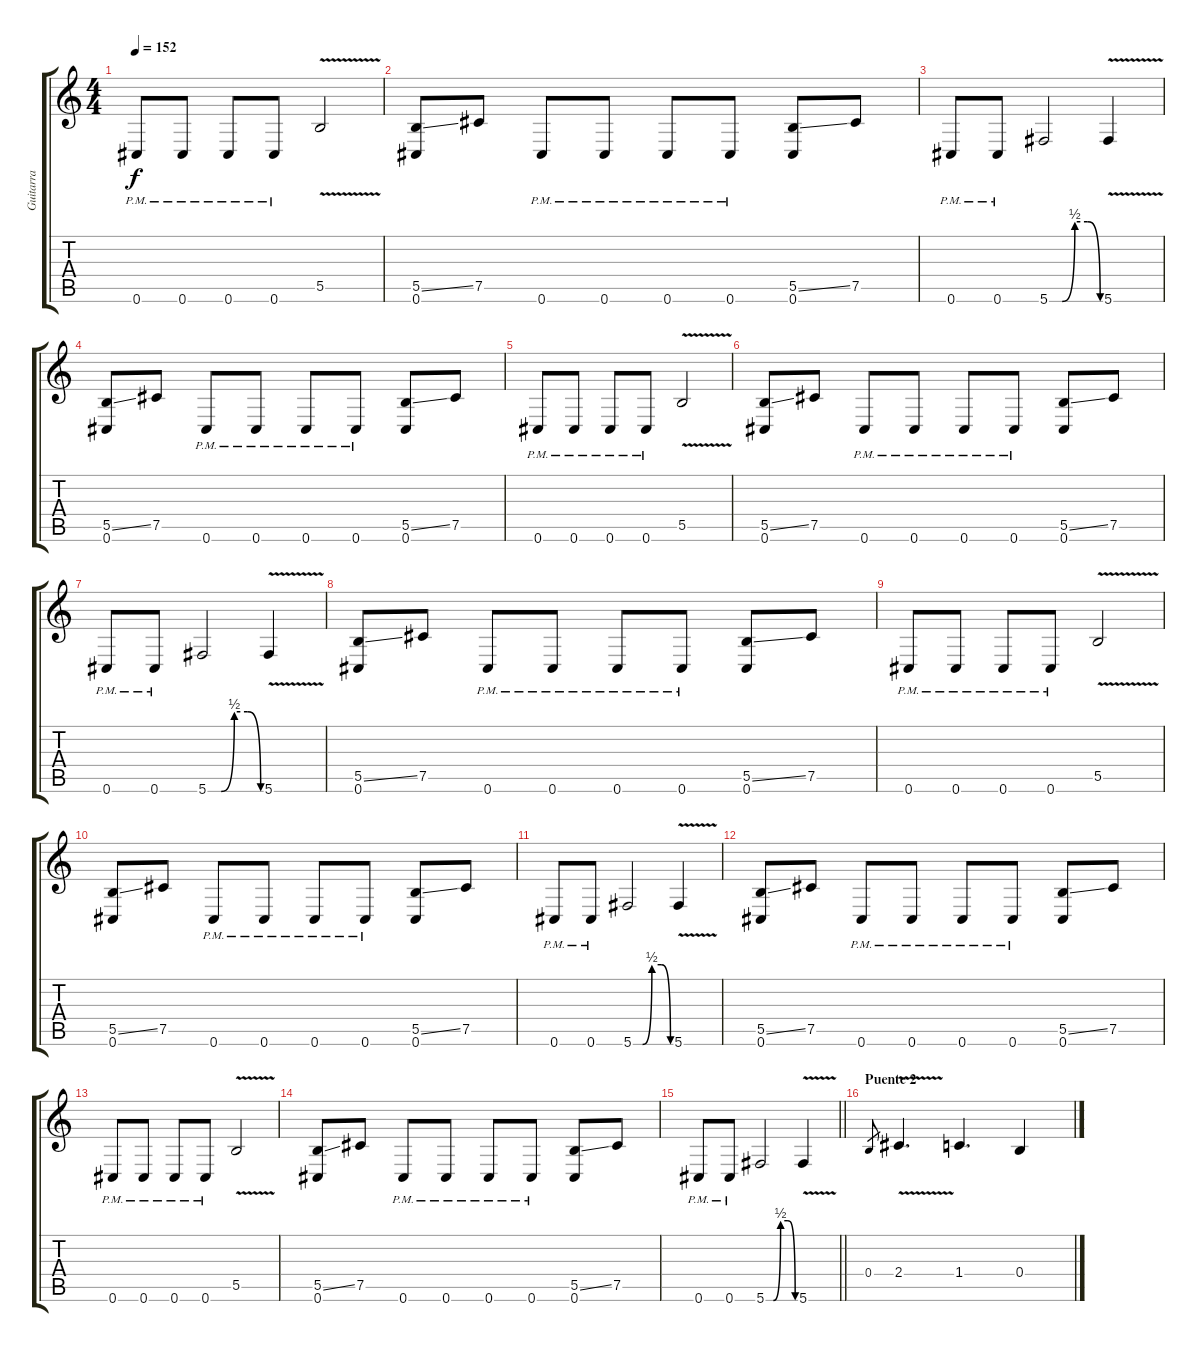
\track ("Guitarra" "Guitarra") {instrument distortionguitar}
\staff {score tabs}
\tuning (Db4 Ab3 E3 B2 Gb2 Db2) {hide}
\ts (4 4)
\tempo 152
\clef g2
\ks c
0.6{pm}.8{dy f} 0.6{pm}.8 0.6{pm}.8 0.6{pm}.8 5.5{v}.2 |
(5.5{ss} 0.6).8 7.5.8 0.6{pm}.8 0.6{pm}.8 0.6{pm}.8 0.6{pm}.8 (5.5{ss} 0.6).8 7.5.8 |
0.6{pm}.8 0.6{pm}.8 5.6{be (custom 0 0 15 0 30 2 45 2 60 0)}.2 5.6{v}.4 |
(5.5{ss} 0.6).8 7.5.8 0.6{pm}.8 0.6{pm}.8 0.6{pm}.8 0.6{pm}.8 (5.5{ss} 0.6).8 7.5.8 |
0.6{pm}.8 0.6{pm}.8 0.6{pm}.8 0.6{pm}.8 5.5{v}.2 |
(5.5{ss} 0.6).8 7.5.8 0.6{pm}.8 0.6{pm}.8 0.6{pm}.8 0.6{pm}.8 (5.5{ss} 0.6).8 7.5.8 |
0.6{pm}.8 0.6{pm}.8 5.6{be (custom 0 0 15 0 30 2 45 2 60 0)}.2 5.6{v}.4 |
(5.5{ss} 0.6).8 7.5.8 0.6{pm}.8 0.6{pm}.8 0.6{pm}.8 0.6{pm}.8 (5.5{ss} 0.6).8 7.5.8 |
0.6{pm}.8 0.6{pm}.8 0.6{pm}.8 0.6{pm}.8 5.5{v}.2 |
(5.5{ss} 0.6).8 7.5.8 0.6{pm}.8 0.6{pm}.8 0.6{pm}.8 0.6{pm}.8 (5.5{ss} 0.6).8 7.5.8 |
0.6{pm}.8 0.6{pm}.8 5.6{be (custom 0 0 15 0 30 2 45 2 60 0)}.2 5.6{v}.4 |
(5.5{ss} 0.6).8 7.5.8 0.6{pm}.8 0.6{pm}.8 0.6{pm}.8 0.6{pm}.8 (5.5{ss} 0.6).8 7.5.8 |
0.6{pm}.8 0.6{pm}.8 0.6{pm}.8 0.6{pm}.8 5.5{v}.2 |
(5.5{ss} 0.6).8 7.5.8 0.6{pm}.8 0.6{pm}.8 0.6{pm}.8 0.6{pm}.8 (5.5{ss} 0.6).8 7.5.8 |
\barLineRight lightlight
0.6{pm}.8 0.6{pm}.8 5.6{be (custom 0 0 15 0 30 2 45 2 60 0)}.2 5.6{v}.4 |
\section ("" "Puente 2")
0.4.8{gr} 2.4{v}.4{d} 1.4.4{d} 0.4.4
